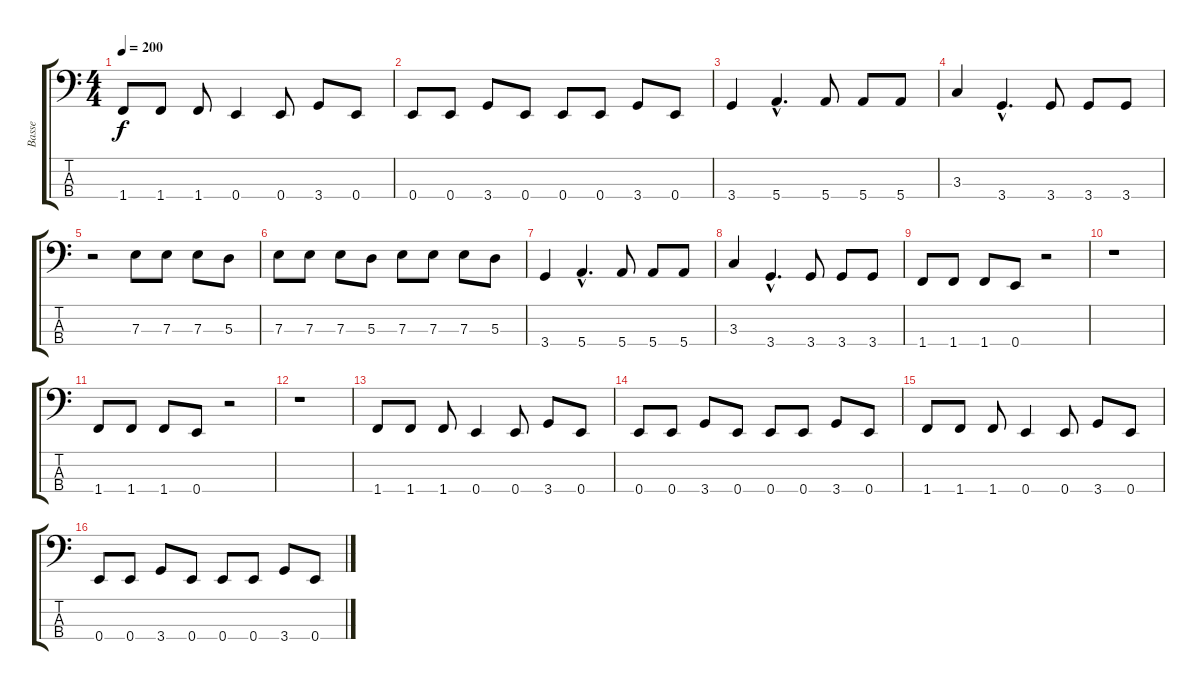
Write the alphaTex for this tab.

\track ("Basse" "Basse") {instrument electricbasspick}
\staff {score tabs}
\tuning (G2 D2 A1 E1) {hide}
\ts (4 4)
\tempo 200
\clef f4
\ks c
1.4.8{dy f} 1.4.8 1.4.8 0.4.4 0.4.8 3.4.8 0.4.8 |
0.4.8 0.4.8 3.4.8 0.4.8 0.4.8 0.4.8 3.4.8 0.4.8 |
3.4.4 5.4{hac}.4{d} 5.4.8 5.4.8 5.4.8 |
3.3.4 3.4{hac}.4{d} 3.4.8 3.4.8 3.4.8 |
r.2 7.3.8 7.3.8 7.3.8 5.3.8 |
7.3.8 7.3.8 7.3.8 5.3.8 7.3.8 7.3.8 7.3.8 5.3.8 |
3.4.4 5.4{hac}.4{d} 5.4.8 5.4.8 5.4.8 |
3.3.4 3.4{hac}.4{d} 3.4.8 3.4.8 3.4.8 |
1.4.8 1.4.8 1.4.8 0.4.8 r.2 |
r.1 |
1.4.8 1.4.8 1.4.8 0.4.8 r.2 |
r.1 |
1.4.8 1.4.8 1.4.8 0.4.4 0.4.8 3.4.8 0.4.8 |
0.4.8 0.4.8 3.4.8 0.4.8 0.4.8 0.4.8 3.4.8 0.4.8 |
1.4.8 1.4.8 1.4.8 0.4.4 0.4.8 3.4.8 0.4.8 |
0.4.8 0.4.8 3.4.8 0.4.8 0.4.8 0.4.8 3.4.8 0.4.8
